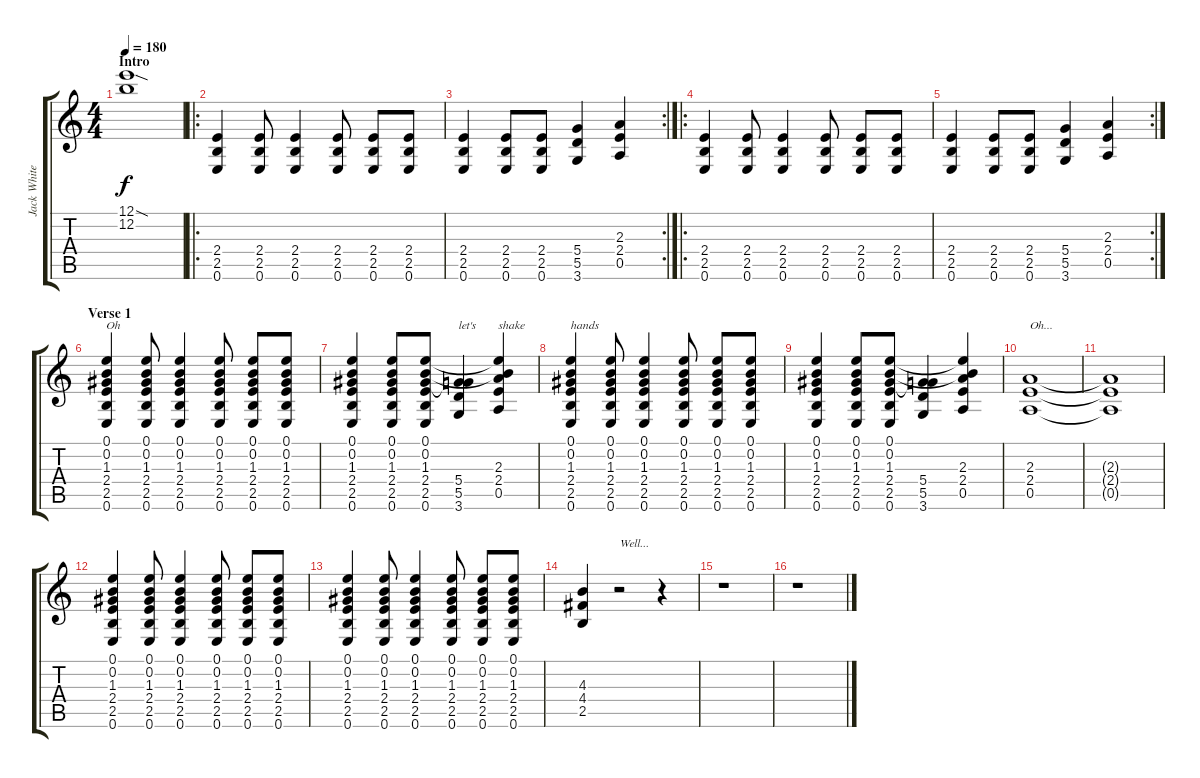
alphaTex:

\track ("Jack White" "Jack White") {instrument distortionguitar}
\staff {score tabs}
\tuning (E4 B3 G3 D3 A2 E2) {hide}
\ts (4 4)
\section ("" "Intro")
\tempo 180
\clef g2
\ks c
(12.1{sod} 12.2).1{dy f instrument distortionguitar} |
\ro
(2.4 2.5 0.6).4 (2.4 2.5 0.6).8 (2.4 2.5 0.6).4 (2.4 2.5 0.6).8 (2.4 2.5 0.6).8 (2.4 2.5 0.6).8 |
\rc 2
(2.4 2.5 0.6).4 (2.4 2.5 0.6).8 (2.4 2.5 0.6).8 (5.4 5.5 3.6).4 (2.3 2.4 0.5).4 |
\ro
(2.4 2.5 0.6).4 (2.4 2.5 0.6).8 (2.4 2.5 0.6).4 (2.4 2.5 0.6).8 (2.4 2.5 0.6).8 (2.4 2.5 0.6).8 |
\rc 2
(2.4 2.5 0.6).4 (2.4 2.5 0.6).8 (2.4 2.5 0.6).8 (5.4 5.5 3.6).4 (2.3 2.4 0.5).4 |
\section ("" "Verse 1")
(0.1 0.2 1.3 2.4 2.5 0.6).4{txt "Oh"} (0.1 0.2 1.3 2.4 2.5 0.6).8 (0.1 0.2 1.3 2.4 2.5 0.6).4 (0.1 0.2 1.3 2.4 2.5 0.6).8 (0.1 0.2 1.3 2.4 2.5 0.6).8 (0.1 0.2 1.3 2.4 2.5 0.6).8 |
(0.1 0.2 1.3 2.4 2.5 0.6).4 (0.1 0.2 1.3 2.4 2.5 0.6).8 (0.1 0.2 1.3 2.4 2.5 0.6).8 (1.3{t} 5.4 5.5 3.6).4{txt "let's"} (0.1{t} 0.2{t} 2.3 2.4 0.5).4{txt "shake"} |
(0.1 0.2 1.3 2.4 2.5 0.6).4{txt "hands"} (0.1 0.2 1.3 2.4 2.5 0.6).8 (0.1 0.2 1.3 2.4 2.5 0.6).4 (0.1 0.2 1.3 2.4 2.5 0.6).8 (0.1 0.2 1.3 2.4 2.5 0.6).8 (0.1 0.2 1.3 2.4 2.5 0.6).8 |
(0.1 0.2 1.3 2.4 2.5 0.6).4 (0.1 0.2 1.3 2.4 2.5 0.6).8 (0.1 0.2 1.3 2.4 2.5 0.6).8 (1.3{t} 5.4 5.5 3.6).4 (0.1{t} 0.2{t} 2.3 2.4 0.5).4 |
(2.3 2.4 0.5).1{txt "Oh..."} |
(2.3{t} 2.4{t} 0.5{t}).1 |
(0.1 0.2 1.3 2.4 2.5 0.6).4 (0.1 0.2 1.3 2.4 2.5 0.6).8 (0.1 0.2 1.3 2.4 2.5 0.6).4 (0.1 0.2 1.3 2.4 2.5 0.6).8 (0.1 0.2 1.3 2.4 2.5 0.6).8 (0.1 0.2 1.3 2.4 2.5 0.6).8 |
(0.1 0.2 1.3 2.4 2.5 0.6).4 (0.1 0.2 1.3 2.4 2.5 0.6).8 (0.1 0.2 1.3 2.4 2.5 0.6).4 (0.1 0.2 1.3 2.4 2.5 0.6).8 (0.1 0.2 1.3 2.4 2.5 0.6).8 (0.1 0.2 1.3 2.4 2.5 0.6).8 |
(4.3 4.4 2.5).4 r.2{txt "Well..."} r.4 |
r.1 |
r.1
